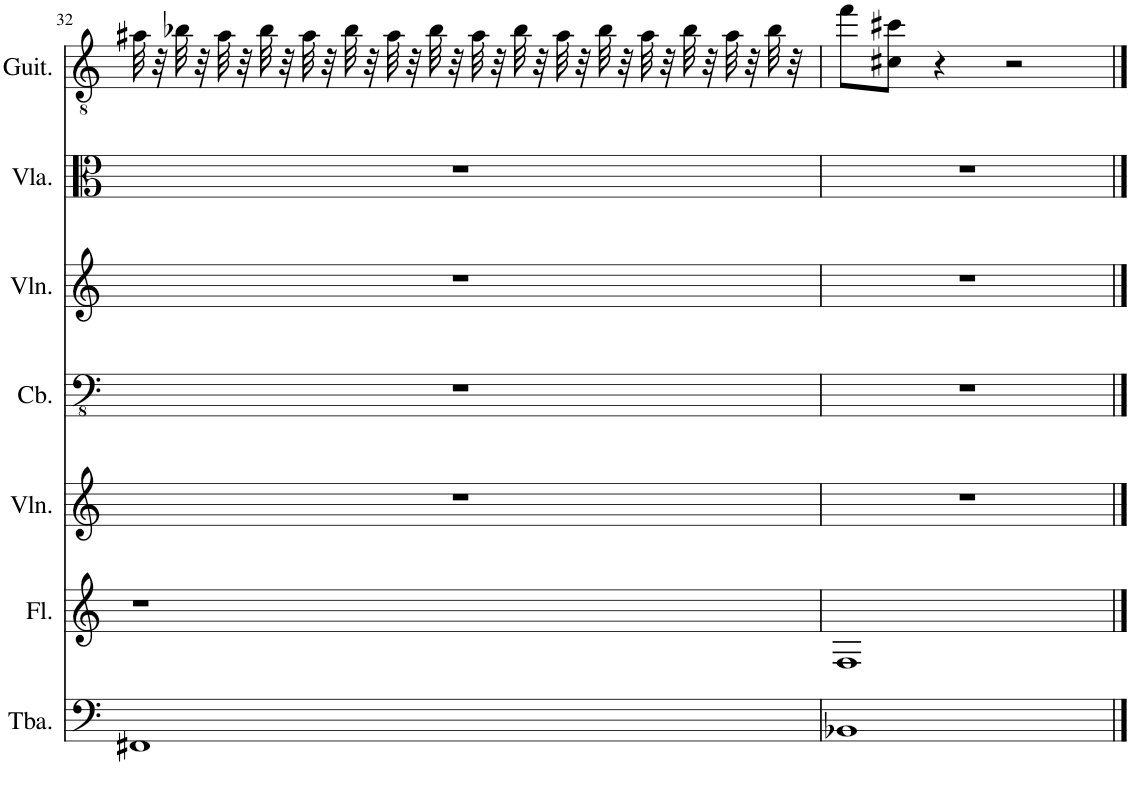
**kern	**kern	**kern	**kern	**kern	**kern	**kern
*part7	*part6	*part5	*part4	*part3	*part2	*part1
*staff7	*staff6	*staff5	*staff4	*staff3	*staff2	*staff1
*I"Tuba	*I"Flute	*I"Violin	*I"Contrabass	*I"Violin	*I"Viola	*I"Classical Guitar
*I'Tba.	*I'Fl.	*I'Vln.	*I'Cb.	*I'Vln.	*I'Vla.	*I'Guit.
!!LO:PB:g=z
*clefF4	*clefG2	*clefG2	*clefFv4	*clefG2	*clefC3	*clefGv2
*	*	*	*Trd7c12	*	*	*
*k[]	*k[]	*k[]	*k[]	*k[]	*k[]	*k[]
*M4/4	*M4/4	*M4/4	*M4/4	*M4/4	*M4/4	*M4/4
=32	=32	=32	=32	=32	=32	=32
1FF#X	1r	1r	1r	1r	1r	32a#X\
.	.	.	.	.	.	32r
.	.	.	.	.	.	32b-X\
.	.	.	.	.	.	32r
.	.	.	.	.	.	32a#\
.	.	.	.	.	.	32r
.	.	.	.	.	.	32b-\
.	.	.	.	.	.	32r
.	.	.	.	.	.	32a#\
.	.	.	.	.	.	32r
.	.	.	.	.	.	32b-\
.	.	.	.	.	.	32r
.	.	.	.	.	.	32a#\
.	.	.	.	.	.	32r
.	.	.	.	.	.	32b-\
.	.	.	.	.	.	32r
.	.	.	.	.	.	32a#\
.	.	.	.	.	.	32r
.	.	.	.	.	.	32b-\
.	.	.	.	.	.	32r
.	.	.	.	.	.	32a#\
.	.	.	.	.	.	32r
.	.	.	.	.	.	32b-\
.	.	.	.	.	.	32r
.	.	.	.	.	.	32a#\
.	.	.	.	.	.	32r
.	.	.	.	.	.	32b-\
.	.	.	.	.	.	32r
.	.	.	.	.	.	32a#\
.	.	.	.	.	.	32r
.	.	.	.	.	.	32b-\
.	.	.	.	.	.	32r
=33	=33	=33	=33	=33	=33	=33
1BB-X	1F	1r	1r	1r	1r	8ff\L
.	.	.	.	.	.	8c#X\ 8cc#X\J
.	.	.	.	.	.	4r
.	.	.	.	.	.	2r
==	==	==	==	==	==	==
*-	*-	*-	*-	*-	*-	*-
